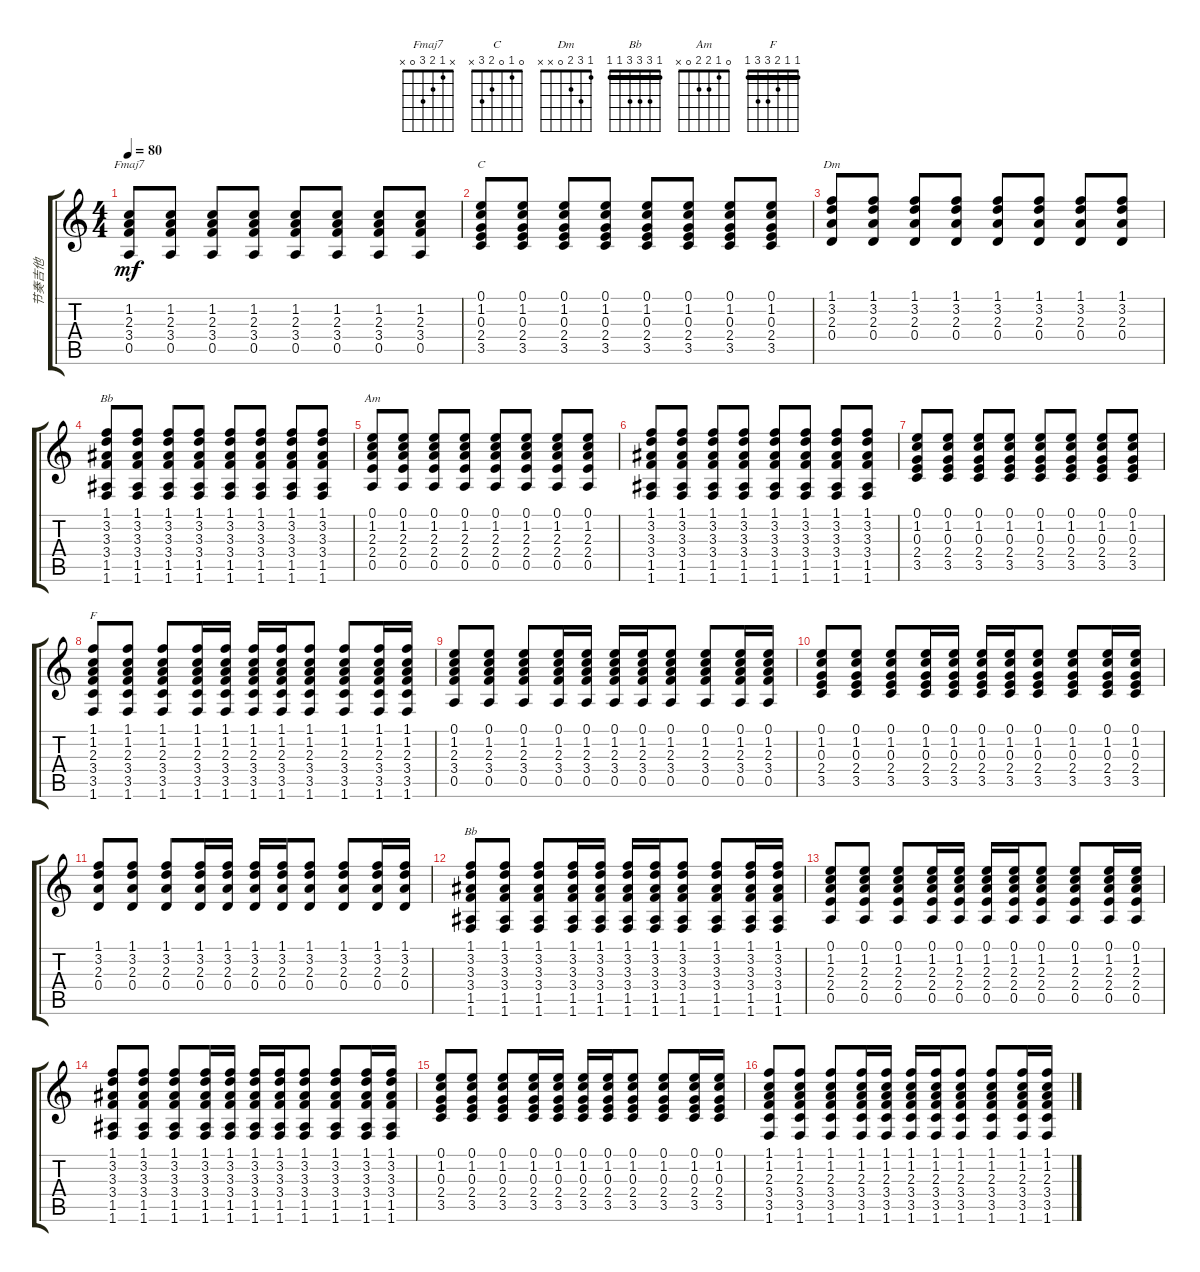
\track ("节奏吉他" "节奏吉他") {instrument acousticguitarsteel}
\staff {score tabs}
\tuning (E4 B3 G3 D3 A2 E2) {hide}
\chord ("Fmaj7" x 1 2 3 0 x)
\chord ("C" 0 1 0 2 3 x)
\chord ("Dm" 1 3 2 0 x x)
\chord ("Bb" 1 3 3 3 1 1) {barre 0}
\chord ("Am" 0 1 2 2 0 x)
\chord ("F" 1 1 2 3 3 1) {barre 1}
\chord ("Bb" 1 3 3 3 1 1) {barre 1}
\ts (4 4)
\tempo 80
\clef g2
\ks c
(1.2 2.3 3.4 0.5).8{ch "Fmaj7" dy mf} (1.2 2.3 3.4 0.5).8 (1.2 2.3 3.4 0.5).8 (1.2 2.3 3.4 0.5).8 (1.2 2.3 3.4 0.5).8 (1.2 2.3 3.4 0.5).8 (1.2 2.3 3.4 0.5).8 (1.2 2.3 3.4 0.5).8 |
(0.1 1.2 0.3 2.4 3.5).8{ch "C"} (0.1 1.2 0.3 2.4 3.5).8 (0.1 1.2 0.3 2.4 3.5).8 (0.1 1.2 0.3 2.4 3.5).8 (0.1 1.2 0.3 2.4 3.5).8 (0.1 1.2 0.3 2.4 3.5).8 (0.1 1.2 0.3 2.4 3.5).8 (0.1 1.2 0.3 2.4 3.5).8 |
(1.1 3.2 2.3 0.4).8{ch "Dm"} (1.1 3.2 2.3 0.4).8 (1.1 3.2 2.3 0.4).8 (1.1 3.2 2.3 0.4).8 (1.1 3.2 2.3 0.4).8 (1.1 3.2 2.3 0.4).8 (1.1 3.2 2.3 0.4).8 (1.1 3.2 2.3 0.4).8 |
(1.1 3.2 3.3 3.4 1.5 1.6).8{ch "Bb"} (1.1 3.2 3.3 3.4 1.5 1.6).8 (1.1 3.2 3.3 3.4 1.5 1.6).8 (1.1 3.2 3.3 3.4 1.5 1.6).8 (1.1 3.2 3.3 3.4 1.5 1.6).8 (1.1 3.2 3.3 3.4 1.5 1.6).8 (1.1 3.2 3.3 3.4 1.5 1.6).8 (1.1 3.2 3.3 3.4 1.5 1.6).8 |
(0.1 1.2 2.3 2.4 0.5).8{ch "Am"} (0.1 1.2 2.3 2.4 0.5).8 (0.1 1.2 2.3 2.4 0.5).8 (0.1 1.2 2.3 2.4 0.5).8 (0.1 1.2 2.3 2.4 0.5).8 (0.1 1.2 2.3 2.4 0.5).8 (0.1 1.2 2.3 2.4 0.5).8 (0.1 1.2 2.3 2.4 0.5).8 |
(1.1 3.2 3.3 3.4 1.5 1.6).8 (1.1 3.2 3.3 3.4 1.5 1.6).8 (1.1 3.2 3.3 3.4 1.5 1.6).8 (1.1 3.2 3.3 3.4 1.5 1.6).8 (1.1 3.2 3.3 3.4 1.5 1.6).8 (1.1 3.2 3.3 3.4 1.5 1.6).8 (1.1 3.2 3.3 3.4 1.5 1.6).8 (1.1 3.2 3.3 3.4 1.5 1.6).8 |
(0.1 1.2 0.3 2.4 3.5).8 (0.1 1.2 0.3 2.4 3.5).8 (0.1 1.2 0.3 2.4 3.5).8 (0.1 1.2 0.3 2.4 3.5).8 (0.1 1.2 0.3 2.4 3.5).8 (0.1 1.2 0.3 2.4 3.5).8 (0.1 1.2 0.3 2.4 3.5).8 (0.1 1.2 0.3 2.4 3.5).8 |
(1.1 1.2 2.3 3.4 3.5 1.6).8{ch "F"} (1.1 1.2 2.3 3.4 3.5 1.6).8 (1.1 1.2 2.3 3.4 3.5 1.6).8 (1.1 1.2 2.3 3.4 3.5 1.6).16 (1.1 1.2 2.3 3.4 3.5 1.6).16 (1.1 1.2 2.3 3.4 3.5 1.6).16 (1.1 1.2 2.3 3.4 3.5 1.6).16 (1.1 1.2 2.3 3.4 3.5 1.6).8 (1.1 1.2 2.3 3.4 3.5 1.6).8 (1.1 1.2 2.3 3.4 3.5 1.6).16 (1.1 1.2 2.3 3.4 3.5 1.6).16 |
(0.1 1.2 2.3 3.4 0.5).8 (0.1 1.2 2.3 3.4 0.5).8 (0.1 1.2 2.3 3.4 0.5).8 (0.1 1.2 2.3 3.4 0.5).16 (0.1 1.2 2.3 3.4 0.5).16 (0.1 1.2 2.3 3.4 0.5).16 (0.1 1.2 2.3 3.4 0.5).16 (0.1 1.2 2.3 3.4 0.5).8 (0.1 1.2 2.3 3.4 0.5).8 (0.1 1.2 2.3 3.4 0.5).16 (0.1 1.2 2.3 3.4 0.5).16 |
(0.1 1.2 0.3 2.4 3.5).8 (0.1 1.2 0.3 2.4 3.5).8 (0.1 1.2 0.3 2.4 3.5).8 (0.1 1.2 0.3 2.4 3.5).16 (0.1 1.2 0.3 2.4 3.5).16 (0.1 1.2 0.3 2.4 3.5).16 (0.1 1.2 0.3 2.4 3.5).16 (0.1 1.2 0.3 2.4 3.5).8 (0.1 1.2 0.3 2.4 3.5).8 (0.1 1.2 0.3 2.4 3.5).16 (0.1 1.2 0.3 2.4 3.5).16 |
(1.1 3.2 2.3 0.4).8 (1.1 3.2 2.3 0.4).8 (1.1 3.2 2.3 0.4).8 (1.1 3.2 2.3 0.4).16 (1.1 3.2 2.3 0.4).16 (1.1 3.2 2.3 0.4).16 (1.1 3.2 2.3 0.4).16 (1.1 3.2 2.3 0.4).8 (1.1 3.2 2.3 0.4).8 (1.1 3.2 2.3 0.4).16 (1.1 3.2 2.3 0.4).16 |
(1.1 3.2 3.3 3.4 1.5 1.6).8{ch "Bb"} (1.1 3.2 3.3 3.4 1.5 1.6).8 (1.1 3.2 3.3 3.4 1.5 1.6).8 (1.1 3.2 3.3 3.4 1.5 1.6).16 (1.1 3.2 3.3 3.4 1.5 1.6).16 (1.1 3.2 3.3 3.4 1.5 1.6).16 (1.1 3.2 3.3 3.4 1.5 1.6).16 (1.1 3.2 3.3 3.4 1.5 1.6).8 (1.1 3.2 3.3 3.4 1.5 1.6).8 (1.1 3.2 3.3 3.4 1.5 1.6).16 (1.1 3.2 3.3 3.4 1.5 1.6).16 |
(0.1 1.2 2.3 2.4 0.5).8 (0.1 1.2 2.3 2.4 0.5).8 (0.1 1.2 2.3 2.4 0.5).8 (0.1 1.2 2.3 2.4 0.5).16 (0.1 1.2 2.3 2.4 0.5).16 (0.1 1.2 2.3 2.4 0.5).16 (0.1 1.2 2.3 2.4 0.5).16 (0.1 1.2 2.3 2.4 0.5).8 (0.1 1.2 2.3 2.4 0.5).8 (0.1 1.2 2.3 2.4 0.5).16 (0.1 1.2 2.3 2.4 0.5).16 |
(1.1 3.2 3.3 3.4 1.5 1.6).8 (1.1 3.2 3.3 3.4 1.5 1.6).8 (1.1 3.2 3.3 3.4 1.5 1.6).8 (1.1 3.2 3.3 3.4 1.5 1.6).16 (1.1 3.2 3.3 3.4 1.5 1.6).16 (1.1 3.2 3.3 3.4 1.5 1.6).16 (1.1 3.2 3.3 3.4 1.5 1.6).16 (1.1 3.2 3.3 3.4 1.5 1.6).8 (1.1 3.2 3.3 3.4 1.5 1.6).8 (1.1 3.2 3.3 3.4 1.5 1.6).16 (1.1 3.2 3.3 3.4 1.5 1.6).16 |
(0.1 1.2 0.3 2.4 3.5).8 (0.1 1.2 0.3 2.4 3.5).8 (0.1 1.2 0.3 2.4 3.5).8 (0.1 1.2 0.3 2.4 3.5).16 (0.1 1.2 0.3 2.4 3.5).16 (0.1 1.2 0.3 2.4 3.5).16 (0.1 1.2 0.3 2.4 3.5).16 (0.1 1.2 0.3 2.4 3.5).8 (0.1 1.2 0.3 2.4 3.5).8 (0.1 1.2 0.3 2.4 3.5).16 (0.1 1.2 0.3 2.4 3.5).16 |
(1.1 1.2 2.3 3.4 3.5 1.6).8 (1.1 1.2 2.3 3.4 3.5 1.6).8 (1.1 1.2 2.3 3.4 3.5 1.6).8 (1.1 1.2 2.3 3.4 3.5 1.6).16 (1.1 1.2 2.3 3.4 3.5 1.6).16 (1.1 1.2 2.3 3.4 3.5 1.6).16 (1.1 1.2 2.3 3.4 3.5 1.6).16 (1.1 1.2 2.3 3.4 3.5 1.6).8 (1.1 1.2 2.3 3.4 3.5 1.6).8 (1.1 1.2 2.3 3.4 3.5 1.6).16 (1.1 1.2 2.3 3.4 3.5 1.6).16
